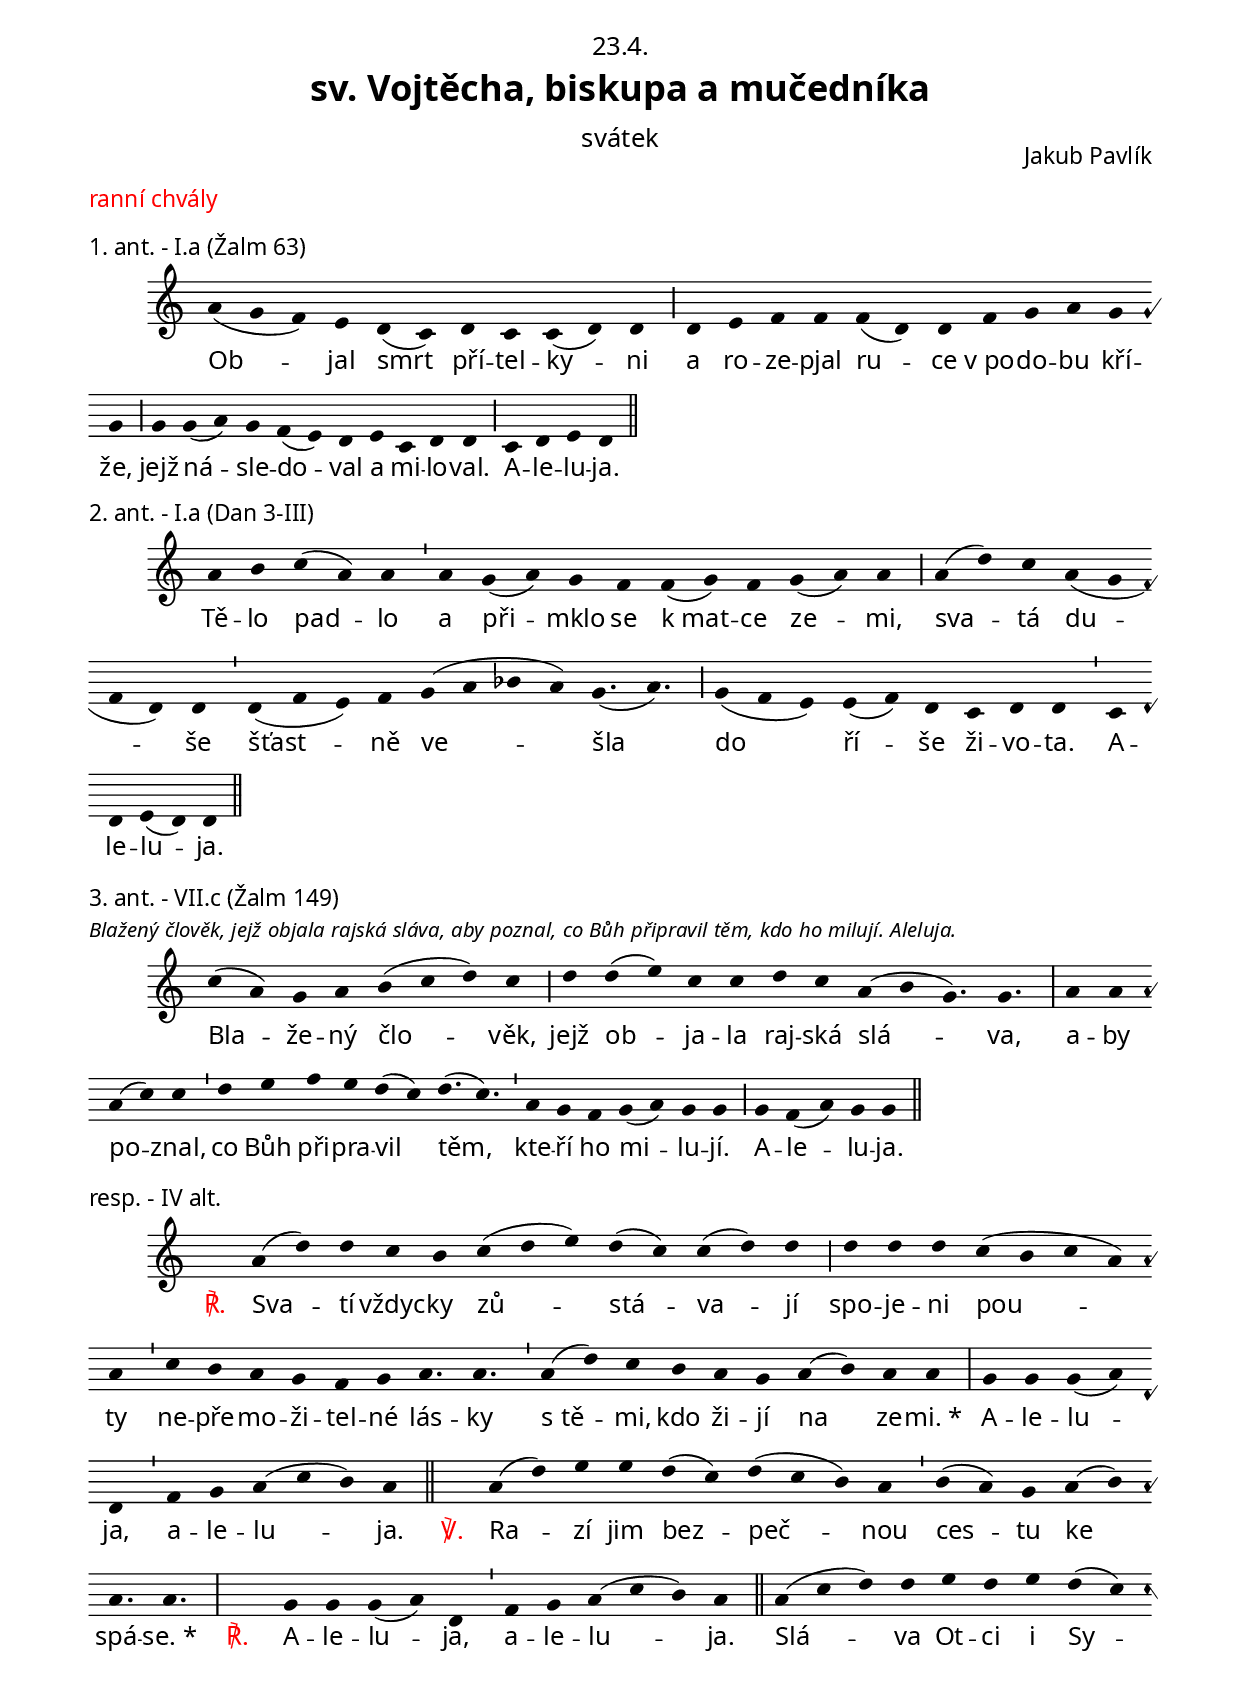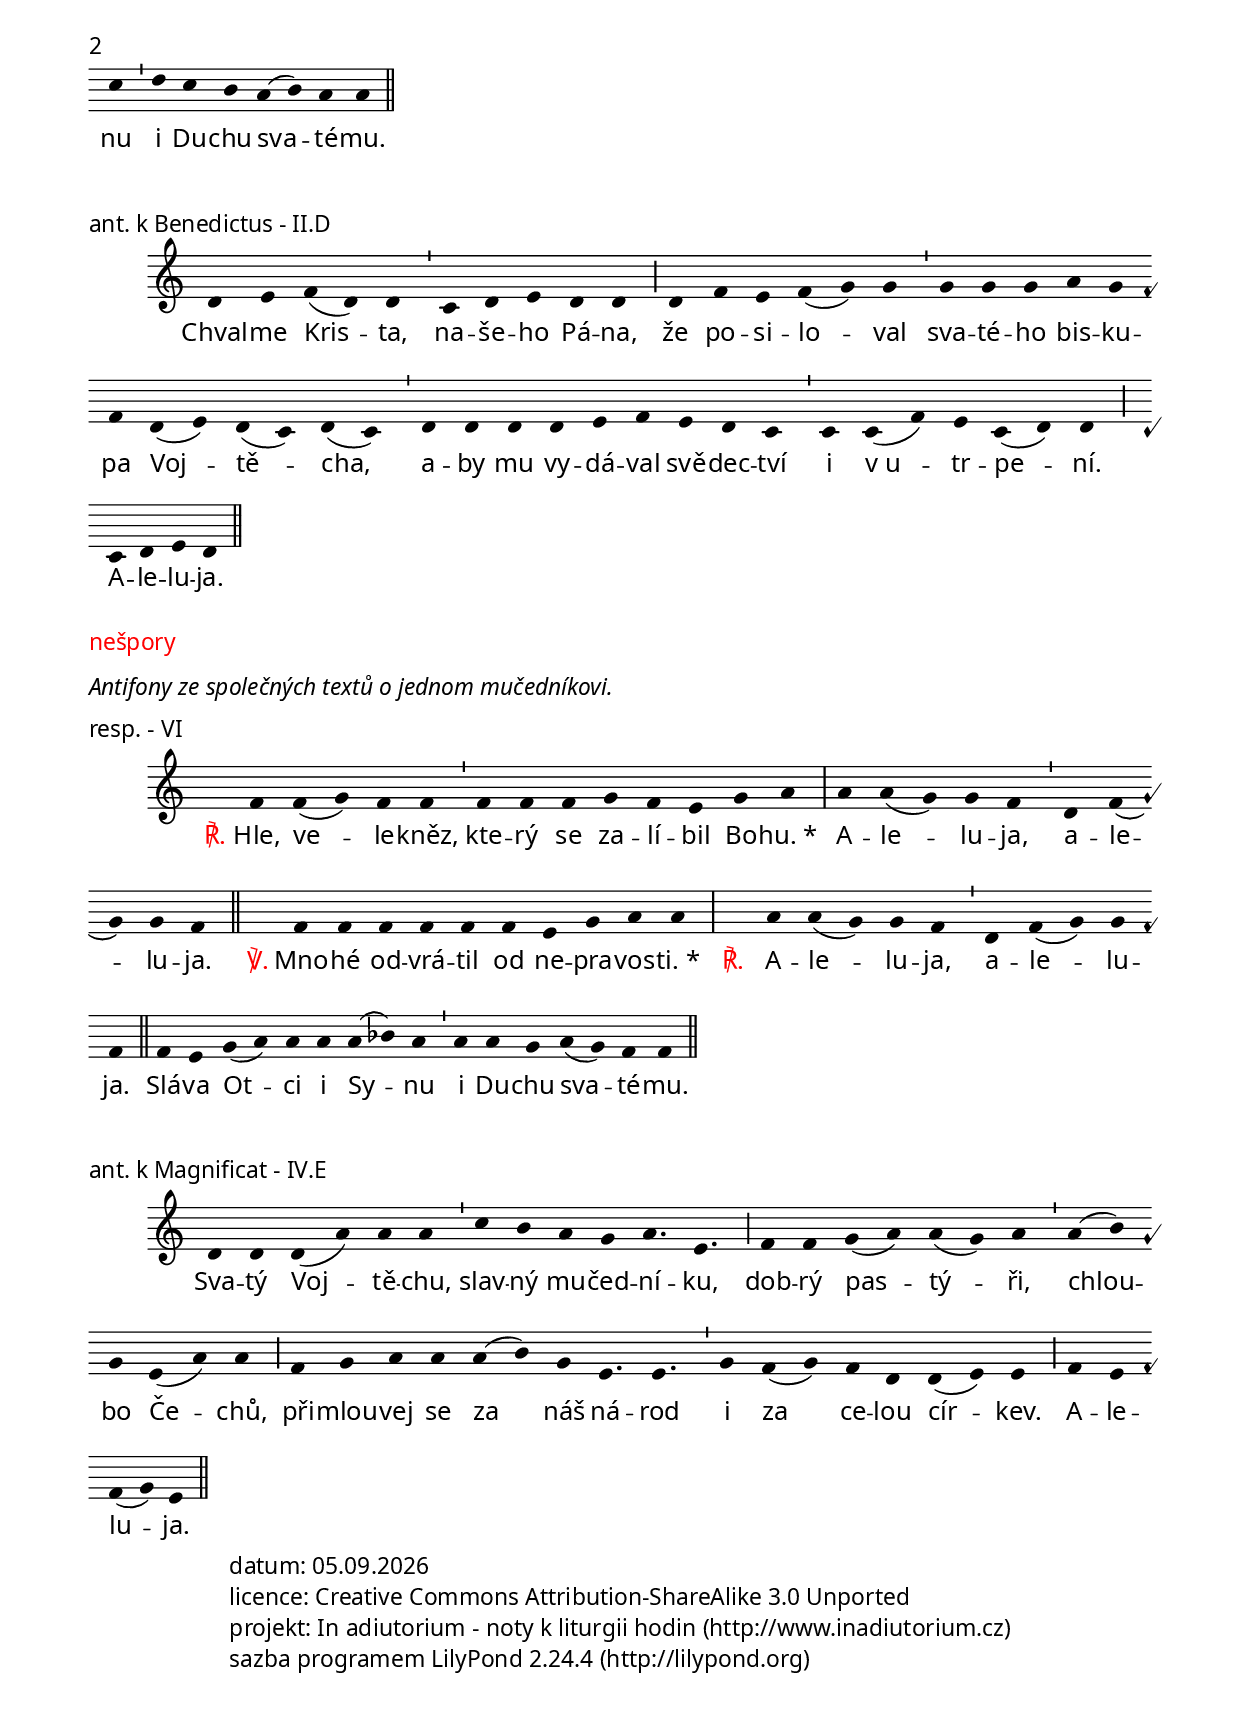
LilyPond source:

\version "2.15.39"

\include "../spolecne.ly"
\include "../dilyresponsorii.ly"

\header {
  title = \markup\titleSvatek
            "sv. Vojtěcha, biskupa a mučedníka"
            "svátek"
            23.4.
  composer = "Jakub Pavlík"
}

\markup {\nadpisHodinka {"ranní chvály"}}

\score {
  \relative c'' {
    \choralniRezim
    a4( g f) e d( c) d c c( d) d \barMaior
    d e f f f( d) d f g a g g \barMaior
    g4 g( a) g f( e) d e c d d \barMaior
    c d e d \barFinalis
  }
  \addlyrics {
    Ob -- jal smrt pří -- tel -- ky -- ni
    a ro -- ze -- pjal ru -- ce v_po -- do -- bu kří -- že,
    jejž ná -- sle -- do -- val a mi -- lo -- val.
    A -- le -- lu -- ja.
  }
  \header {
    quid = "1. ant."
    modus = "I"
    differentia = "a"
    psalmus = "Žalm 63"
    placet = "mám ji takhle rád, ale první díl by měl být zpívatelnější"
    id = "rch-a1"
    piece = \markup {\sestavTitulek}
  }
}

\score {
  \relative c'' {
    \choralniRezim
    a4 b c( a) a \barMin a g( a) g f f( g) f g( a) a \barMaior
    a( d) c a( g f d) d \barMin d( f e) f g( a bes a) g4.( a) \barMaior
    g4( f e) e( f) d c d d \barMin
    c d e( d) d \barFinalis
  }
  \addlyrics {
    Tě -- lo pad -- lo a při -- mklo se k_mat -- ce ze -- mi,
    sva -- tá du -- še šťast -- ně ve -- šla
    do ří -- še ži -- vo -- ta.
    A -- le -- lu -- ja.
  }
  \header {
    quid = "2. ant."
    modus = "I"
    differentia = "a"
    psalmus = "Dan 3-III"
    placet = "zbytečně velký rozsah"
    id = "rch-a2"
    piece = \markup {\sestavTitulek}
  }
}

\score {
  \relative c'' {
    \choralniRezim
    c4( a) g a b( c d) c \barMaior
    d d( e) c c d c a( b g4.) g \barMax
    a4 a a( c) c \barMin
    d e f e d( c) d4.( c) \barMin a4 g f g( a) g g \barMaior
    g f( a) g g \barFinalis
  }
  \addlyrics {
    Bla -- že -- ný člo -- věk,
    jejž ob -- ja -- la raj -- ská slá -- va,
    a -- by po -- znal,
    % potreboval jsem slabiku, zamenil jsem "kdo" za "kteri":
    co Bůh při -- pra -- vil těm, kte -- ří ho mi -- lu -- jí.
    A -- le -- lu -- ja.
  }
  \header {
    textus_approbatus = "Blažený člověk, jejž objala rajská sláva,
    aby poznal, co Bůh připravil těm, kdo ho milují. Aleluja."
    quid = "3. ant."
    modus = "VII"
    differentia = "c"
    psalmus = "Žalm 149"
    placet = "nemastná-neslaná"
    id = "rch-a3"
    piece = \markup {\sestavTitulek}
  }
}

% Responsorium je alelujaticke, ale protoze jeho verse
% jsou nelidsky dlouhe, nesahl jsem po klasickem
% vzorci modu VI - myslim, ze tady neni dost
% dobre pouzitelny.

\score {
  \relative c'' {
    \choralniRezim

    % R
    \neviditelna a
    a4( d) d c b c( d e) d( c) c( d) d \barMaior
    d d d c( b c a) a \barMin c b a g f g a4. a \barMin
    a4( d) c b a g a( b) a a \barMax

    g4 g g( a) d, \barMin f g a( c b) a \barFinalis
    % V
    \neviditelna a
    a4( d) e e d( c) d( c b) a \barMin b( a) g a( b) a4. a \barMax
    % R
    \neviditelna a
    g4 g g( a) d, \barMin f g a( c b) a \barFinalis
    % Slava
    a4( c d) d e d e d( c) c \barMin d c b a( b) a a \barFinalis
  }
  \addlyrics {
    \Response Sva -- tí vždyc -- ky zů -- stá -- va -- jí
    spo -- je -- ni pou -- ty ne -- pře -- mo -- ži -- tel -- né lás -- ky
    s_tě -- mi, kdo ži -- jí na ze -- mi._*
    \textRespAleluja
    \Verse Ra -- zí jim bez -- peč -- nou ces -- tu ke spá -- se._*
    \Response \textRespAleluja
    \textRespDoxologie
  }
  \header {
    quid = "resp."
    modus = "IV alt."
    placet = "přinejmenším aleluja lépe"
    id = "rch-r"
    piece = \markup {\sestavTitulekResp}
  }
}

\score {
  \relative c' {
    \choralniRezim
    d4 e f( d) d \barMin
    c d e d d \barMaior
    d f e f( g) g \barMin
    g g g a g f d( e) d( c) d( c) \barMin
    d d d d e f e d c \barMin
    c c( f) e c( d) d \barMaior
    c d e d \barFinalis
  }
  \addlyrics {
    Chval -- me Kris -- ta,
    na -- še -- ho Pá -- na,
    že po -- si -- lo -- val
    sva -- té -- ho bis -- ku -- pa Voj -- tě -- cha,
    a -- by mu vy -- dá -- val svě -- dec -- tví
    i v_u -- tr -- pe -- ní.
    A -- le -- lu -- ja.
  }
  \header {
    quid = "ant. k Benedictus"
    modus = "II"
    differentia = "D"
    psalmus = ""
    id = "rch-aben"
    piece = \markup {\sestavTitulekBezZalmu}
  }
}

\markup {\nadpisHodinka {"nešpory"}}

\markup\italic{Antifony ze společných textů o jednom mučedníkovi.}

\score {
  \relative c' {
    \choralniRezim

    % R
    \neviditelna f
    f4 f( g) f f \barMin f f f g f e g a \barMax
    \respVIalelujaResponsum \barFinalis
    % V
    \neviditelna f
    f4 f f f f f e g a a \barMax
    % R
    \neviditelna a
    \respVIalelujaResponsum \barFinalis
    % Slava
    \respVIalelujaDoxologie \barFinalis
  }
  \addlyrics {
    \Response Hle, ve -- le -- kněz, kte -- rý se za -- lí -- bil Bo -- hu._*
    \textRespAleluja
    \Verse Mno -- hé od -- vrá -- til od ne -- pra -- vos -- ti._*
    \Response \textRespAleluja
    \textRespDoxologie
  }
  \header {
    quid = "resp."
    modus = "VI"
    id = "ne-r"
    piece = \markup {\sestavTitulekResp}
  }
}

\score {
  \relative c' {
    \choralniRezim
    d4 d d( a') a a \barMin c b a g a4. e \barMaior
    f4 f g( a) a( g) a \barMin a( b) g e( a) a \barMaior
    f4 g a a a( b) g e4. e \barMin
    g4 f( g) f d d( e) e \barMaior
    f e f( g) e \barFinalis
  }
  \addlyrics {
    Sva -- tý Voj -- tě -- chu, slav -- ný mu -- čed -- ní -- ku,
    dob -- rý pas -- tý -- ři, chlou -- bo Če -- chů,
    při -- mlou -- vej se za náš ná -- rod
    i za ce -- lou cír -- kev.
    A -- le -- lu -- ja.
  }
  \header {
    quid = "ant. k Magnificat"
    modus = "IV"
    differentia = "E"
    psalmus = ""
    id = "ne-amag"
    piece = \markup {\sestavTitulekBezZalmu}
  }
}